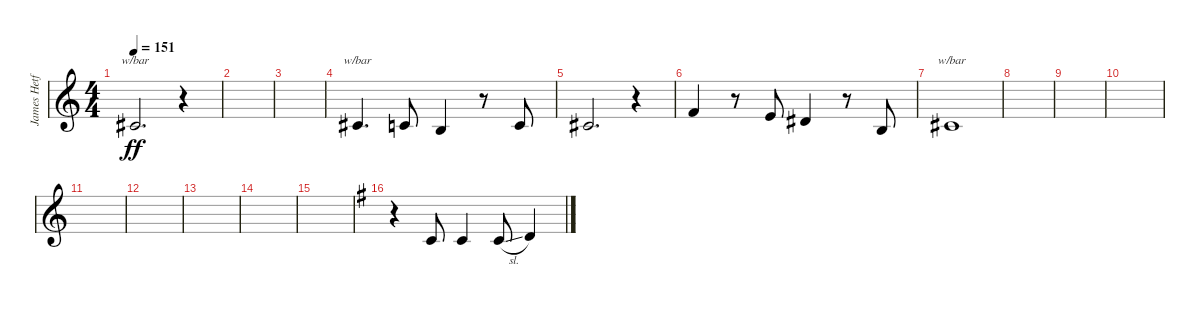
\track ("James Hetfield [V]" "James Hetf") {instrument violin}
\staff {score}
\tuning (E4 B3 G3 D3 A2 E2) {hide}
\ts (4 4)
\tempo 151
\clef g2
\ks c
6.3.2{d tbe (custom default 0 0 5 0 10 -4 15 0 60 0) dy ff} r.4 |
|
|
6.3.4{d tbe (custom default 0 0 45 0 60 -2)} 5.3.8 4.3.4 r.8 5.3.8 |
6.3.2{d} r.4 |
6.2.4 r.8 5.2.8 4.2.4 r.8 4.3.8 |
6.3.1{tbe (custom default 0 0 5 0 8 -4 10 0 26 0 60 -4)} |
|
|
|
|
|
|
|
|
\ks g
r.4 1.2.8 1.2.4 1.2{sl}.8 3.2.4
